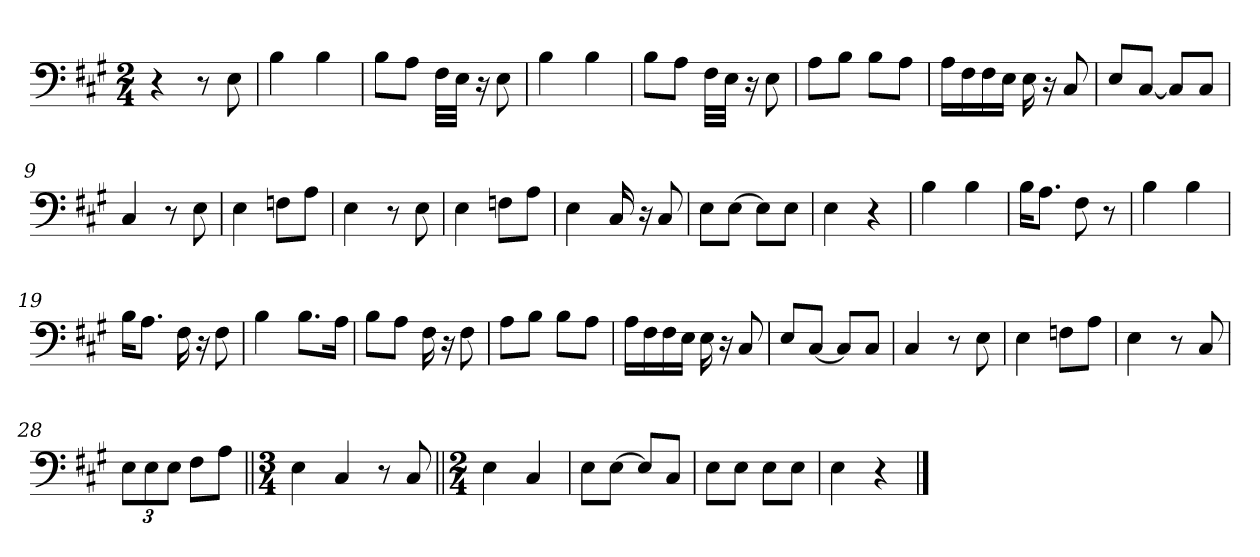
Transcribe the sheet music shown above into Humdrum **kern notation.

**kern
*part1
*staff1
*clefF4
*k[f#c#g#]
*M2/4
=1
4r
8r
8E\
=2
4B\
4B\
=3
8B\L
8A\J
32F#\LLL
32E\JJJ
16r
8E\
=4
4B\
4B\
=5
8B\L
8A\J
32F#\LLL
32E\JJJ
16r
8E\
=6
8A\L
8B\J
8B\L
8A\J
=7
16A\LL
16F#\
16F#\
16E\JJ
16E\
16r
8C#/
=8
8E/L
[8C#/J
8C#/L]
8C#/J
=9
4C#/
8r
8E\
=10
4E\
8Fn\L
8A\J
=11
4E\
8r
8E\
=12
4E\
8Fn\L
8A\J
=13
4E\
16C#/
16r
8C#/
=14
8E\L
[8E\J
8E\L]
8E\J
=15
4E\
4r
=16
4B\
4B\
=17
16B\KL
8.A\J
8F#\
8r
=18
4B\
4B\
=19
16B\KL
8.A\J
16F#\
16r
8F#\
=20
4B\
8.B\L
16A\Jk
=21
8B\L
8A\J
16F#\
16r
8F#\
=22
8A\L
8B\J
8B\L
8A\J
=23
16A\LL
16F#\
16F#\
16E\JJ
16E\
16r
8C#/
=24
8E/L
[8C#/J
8C#/L]
8C#/J
=25
4C#/
8r
8E\
=26
4E\
8Fn\L
8A\J
=27
4E\
8r
8C#/
=28
12E\L
12E\
12E\J
8F#\L
8A\J
=29||
*M3/4
4E\
4C#/
8r
8C#/
=30||
*M2/4
4E\
4C#/
=31
8E\L
[8E\J
8E/L]
8C#/J
=32
8E\L
8E\J
8E\L
8E\J
=33
4E\
4r
==
*-
